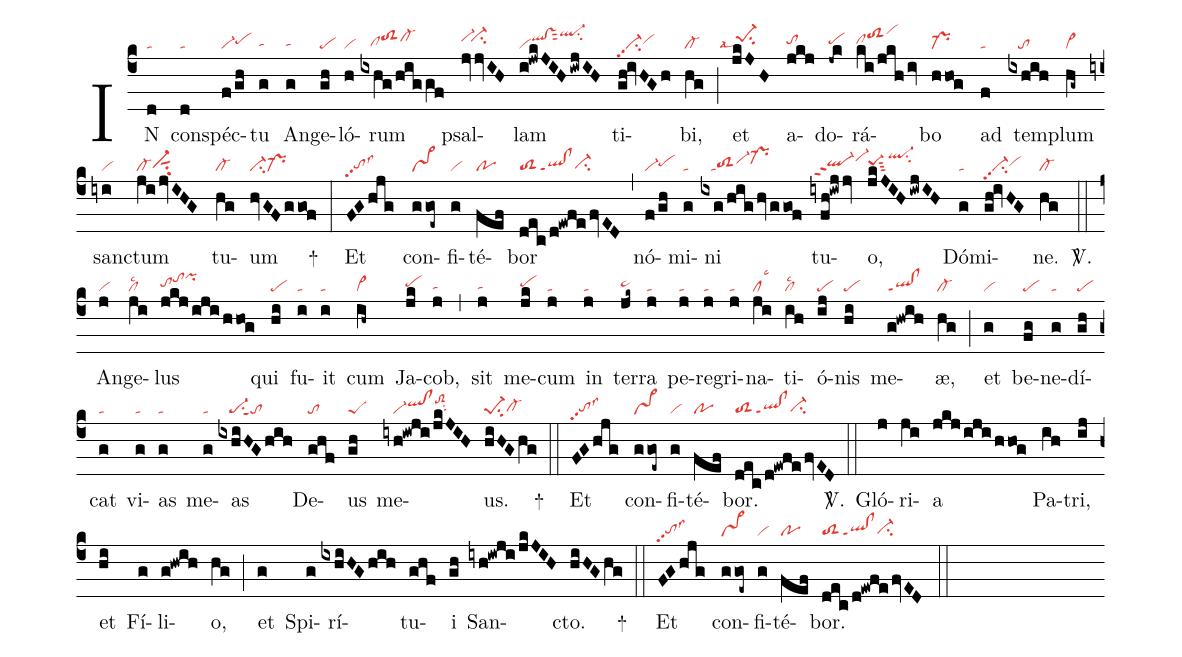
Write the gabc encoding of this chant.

nabc-lines:1;
%%
(c4)
IN(d|ta) con(d|ta)spéc(f/gh|vi-pehh)tu(g|tahg) An(g|tahg)ge(gh|pe)ló(h|vi)rum(ixhg/higgf|///clhgtoS2hicl-hi) psal(jvjvIH|vi-hi`ci-hi)lam(i!jwkJIHiwjIH|viqlhi!vshisut2ql-hksu2) ti(gh!ivHGh|vi-pp2su2vihh)bi,(hg|cl-) (;)
et(jkJH|````pe-1hisu2lsal7) a(jkj|tohh)do(-jk|pehh)rá(ki/jkh/iv|clhhtoS2hjvihl)bo(hho!g|pr-) ad(f|ta) tem(ixhih|///to)plum(hg~|vi>) san(iyi|///vi)ctum(ji/jvIHG|cl-vi-hgsut1su2) tu(hg|cl-)um(hvGFggo!f|ci-pr-) +(:)
Et(FGhjg|tohgpp2lss3) con(ggoe~|vs>)fi(g|vi)té(fef|po)bor(dec/d!ewfe/fvED|toS2ql!clppt1ci-hg) (,)
nó(f/gh|vi-pehh)mi(g|ta)ni(ixg/hig/hvggo!f|///tatoS2hgvi-hipr-hi) tu(iyfh!iwjjv|/ql-hhppt2vi-hj)o,(jkJIHiwjIH|pe-1hhsut3ql-hksu2) Dó(g|ta)mi(gh!ivHG|vi-pp2su2vihh)ne.(hg|cl-) <sp>V/</sp>.(::)
An(j|vi)ge(ji|cllsc2)lus(jkj/iji/hho!g|tohhtohjpihk) qui(hi|pe) fu(i|ta)it(i|ta) cum(ih~|vi>) Ja(jk|pehh)cob,(j|tahg) (,)
sit(j|tahg) me(jk|pehh)cum(j|ta) in(j|ta) ter(jk~|ta>hh)ra(j|ta) pe(j|ta)re(j|ta)gri(j|ta)na(ji|cllsc3)ti(ih|cllsc2)ó(ij|pe)nis(hi|pe) me(g!hwih|ql!clppt1)æ,(hg|cl-) (;)
et(g|vi) be(fg|pe)ne(g|ta)dí(gh|pe)cat(g|ta) vi(g|ta)as(g|ta) me(g|ta)as(ixhiHGhih|///pe-su1sut1to) De(ghf|to)us(gh|peS) me(iyh!iwji/jkJIH|///vi-qlhi!clhitoS2hjsu2)us.(hiHGhg|pe-1su2cl-hg) +(::)
Et(FGhjg|tohgpp2lss3) con(ggoe~|vs>)fi(g|vi)té(fef|po)bor.(dec/d!ewfe/fvED|toS2ql!clppt1ci-hg) <sp>V/</sp>.(::)
Gló(j)ri(ji)a(jkj/iji/hhog) Pa(ih)tri,(ij) et(hi) Fí(g)li(g!hwih)o,(hg) (;)
et(g) Spi(g)rí(ixhiHG/hih)tu(ghf)i(gh) San(iyh!iwji/jkJIH)cto.(hiHGhg) +(::)
Et(FGhjg|tohgpp2lss3) con(ggoe~|vs>)fi(g|vi)té(fef|po)bor.(dec/d!ewfe/fvED|toS2ql!clppt1ci-hg) (::)
